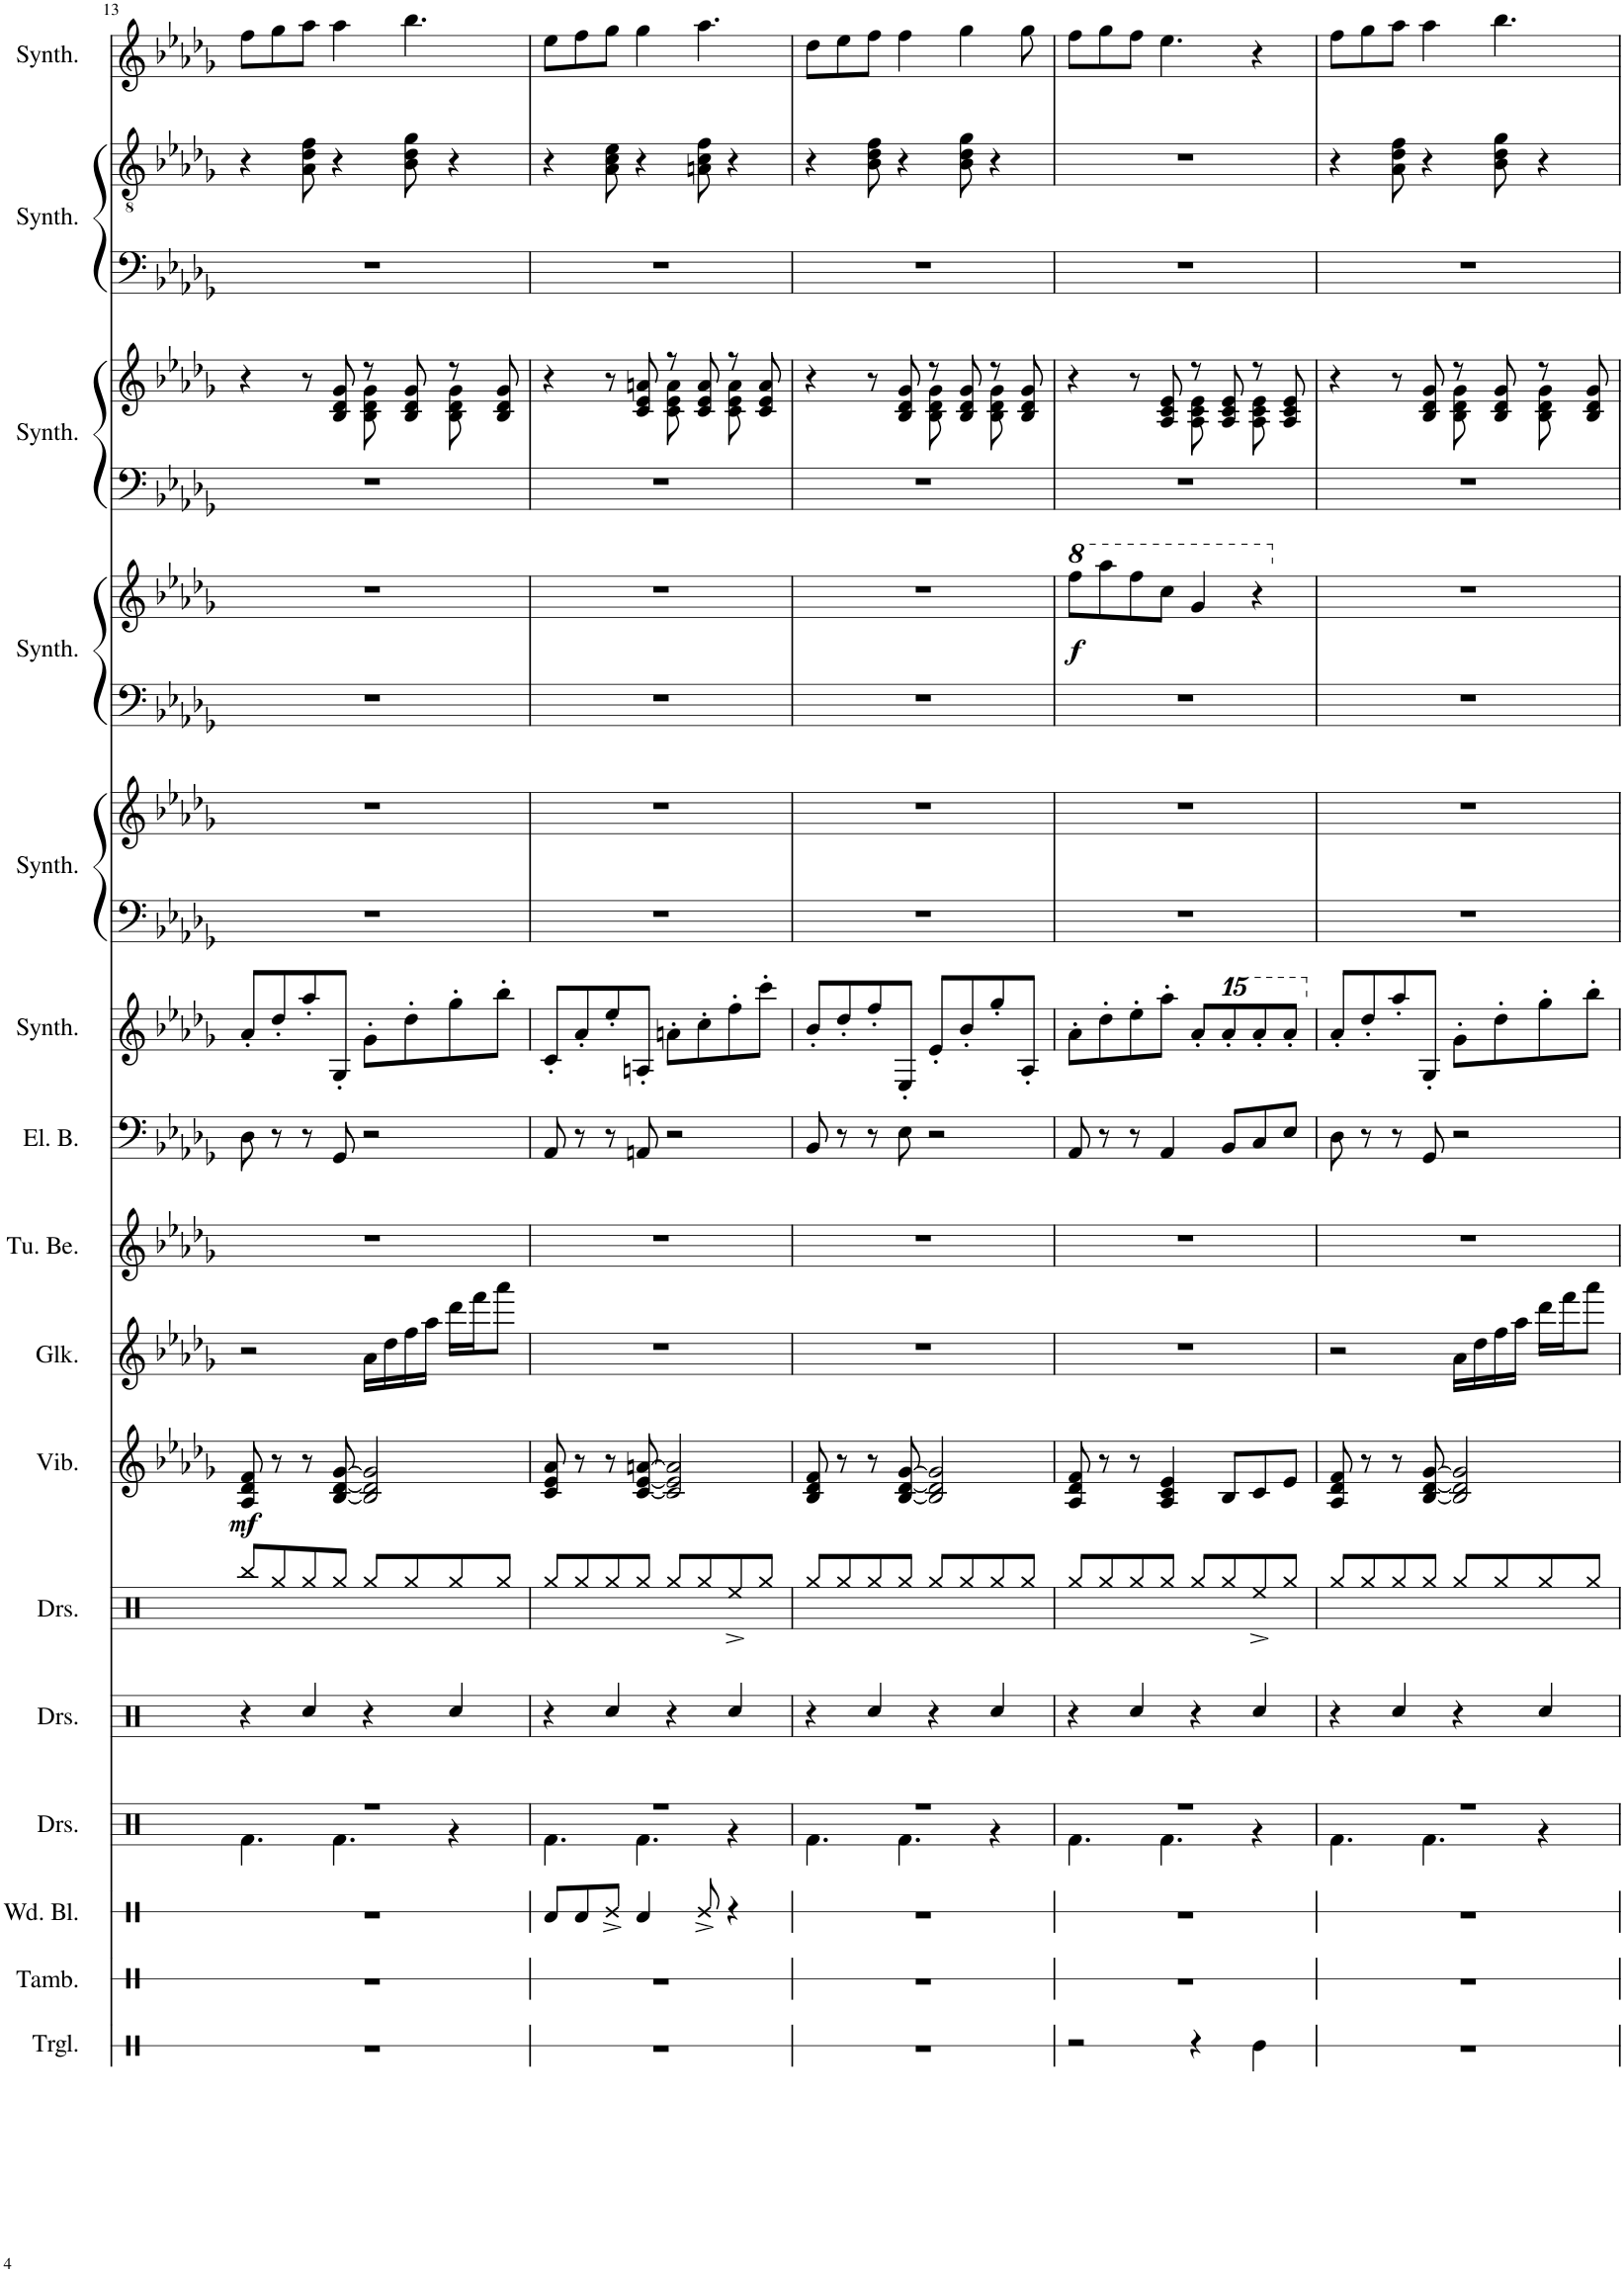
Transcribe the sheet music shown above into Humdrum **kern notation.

**kern	**kern	**kern	**kern	**kern	**kern	**kern	**dynam	**kern	**kern	**kern	**kern	**kern	**kern	**kern	**kern	**dynam	**kern	**kern	**kern	**kern	**kern
*part16	*part15	*part14	*part13	*part12	*part11	*part10	*part10	*part9	*part8	*part7	*part6	*part5	*part5	*part4	*part4	*part4	*part3	*part3	*part2	*part2	*part1
*staff20	*staff19	*staff18	*staff17	*staff16	*staff15	*staff14	*staff14	*staff13	*staff12	*staff11	*staff10	*staff9	*staff8	*staff7	*staff6	*staff6/7	*staff5	*staff4	*staff3	*staff2	*staff1
*I"Triangle	*I"Tambourine	*I"Wood Blocks	*I"Drumset	*I"Drumset	*I"Drumset	*I"Vibraphone	*	*I"Glockenspiel	*I"Tubular Bells	*I"Electric Bass	*I"Bass Synthesizer	*I"String Synthesizer	*	*I"Effect Synthesizer	*	*	*I"Effect Synthesizer	*	*I"Effect Synthesizer	*	*I"Rain Synthesizer
*I'Trgl.	*I'Tamb.	*I'Wd. Bl.	*I'Drs.	*I'Drs.	*I'Drs.	*I'Vib.	*	*I'Glk.	*I'Tu. Be.	*I'El. B.	*I'Synth.	*I'Synth.	*	*I'Synth.	*	*	*I'Synth.	*	*I'Synth.	*	*I'Synth.
!!LO:PB:g=z
*clefX	*clefX	*clefX	*clefX	*clefX	*clefX	*clefG2	*	*clefG2	*clefG2	*clefF4	*clefG2	*clefF4	*clefG2	*clefF4	*clefG2	*	*clefF4	*clefG2	*clefF4	*clefGv2	*clefG2
*	*	*	*	*	*	*	*	*Trd-14c-24	*	*Trd7c12	*	*	*	*	*	*	*	*	*	*	*
*k[]	*k[]	*k[]	*k[]	*k[]	*k[]	*k[b-e-a-d-g-]	*	*k[b-e-a-d-g-]	*k[b-e-a-d-g-]	*k[b-e-a-d-g-]	*k[b-e-a-d-g-]	*k[b-e-a-d-g-]	*k[b-e-a-d-g-]	*k[b-e-a-d-g-]	*k[b-e-a-d-g-]	*	*k[b-e-a-d-g-]	*k[b-e-a-d-g-]	*k[b-e-a-d-g-]	*k[b-e-a-d-g-]	*k[b-e-a-d-g-]
*M4/4	*M4/4	*M4/4	*M4/4	*M4/4	*M4/4	*M4/4	*	*M4/4	*M4/4	*M4/4	*M4/4	*M4/4	*M4/4	*M4/4	*M4/4	*	*M4/4	*M4/4	*M4/4	*M4/4	*M4/4
=13	=13	=13	=13	=13	=13	=13	=13	=13	=13	=13	=13	=13	=13	=13	=13	=13	=13	=13	=13	=13	=13
*	*	*	*^	*	*	*	*	*	*	*	*	*	*	*	*	*	*	*^	*	*	*
!	!	!	!	!	!	!	!	!LO:DY:b	!	!	!	!	!	!	!	!	!	!	!	!	!	!	!
1r	1r	1r	1r	4.Rf\	4r	8Rbb/L	8A-/ 8d-/ 8f/	mf	2r	1r	8D-\	8a-'/L	1r	1r	1r	1r	.	1r	4r	2ryy	1r	4r	8ff\L
.	.	.	.	.	.	8Rgg/	8r	.	.	.	8r	8dd-'/	.	.	.	.	.	.	.	.	.	.	8gg-\
.	.	.	.	.	4Rcc/	8Rgg/	8r	.	.	.	8r	8aa-'/	.	.	.	.	.	.	8r	.	.	8A-\ 8d-\ 8f\	8aa-\J
.	.	.	.	4.Rf\	.	8Rgg/J	[8B-/ [8d-/ [8g-/	.	.	.	8GG-/	8G-'/J	.	.	.	.	.	.	8B-/ 8d-/ 8g-/	.	.	4r	4aa-\
.	.	.	.	.	4r	8Rgg/L	2B-/] 2d-/] 2g-/]	.	16a-\LL	.	2r	8g-'\L	.	.	.	.	.	.	8r	8B-\ 8d-\ 8g-\	.	.	.
.	.	.	.	.	.	.	.	.	16dd-\	.	.	.	.	.	.	.	.	.	.	.	.	.	.
.	.	.	.	.	.	8Rgg/	.	.	16ff\	.	.	8dd-'\	.	.	.	.	.	.	8B-/ 8d-/ 8g-/	8ryy	.	8B-\ 8d-\ 8g-\	4.bb-\
.	.	.	.	.	.	.	.	.	16aa-\JJ	.	.	.	.	.	.	.	.	.	.	.	.	.	.
.	.	.	.	4r	4Rcc/	8Rgg/	.	.	16ddd-\LL	.	.	8gg-'\	.	.	.	.	.	.	8r	8B-\ 8d-\ 8g-\	.	4r	.
.	.	.	.	.	.	.	.	.	16fff\J	.	.	.	.	.	.	.	.	.	.	.	.	.	.
.	.	.	.	.	.	8Rgg/J	.	.	8aaa-\J	.	.	8bb-'\J	.	.	.	.	.	.	8B-/ 8d-/ 8g-/	8ryy	.	.	.
=14	=14	=14	=14	=14	=14	=14	=14	=14	=14	=14	=14	=14	=14	=14	=14	=14	=14	=14	=14	=14	=14	=14	=14
1r	1r	8Rd/L	1r	4.Rf\	4r	8Rgg/L	8c/ 8e-/ 8a-/	.	1r	1r	8AA-/	8c'/L	1r	1r	1r	1r	.	1r	4r	2ryy	1r	4r	8ee-\L
.	.	8Rd/	.	.	.	8Rgg/	8r	.	.	.	8r	8a-'/	.	.	.	.	.	.	.	.	.	.	8ff\
.	.	8Re^/J	.	.	4Rcc/	8Rgg/	8r	.	.	.	8r	8ee-'/	.	.	.	.	.	.	8r	.	.	8A-\ 8c\ 8e-\	8gg-\J
.	.	4Rd/	.	4.Rf\	.	8Rgg/J	[8c/ [8e-/ [8an/	.	.	.	8AAn/	8An'/J	.	.	.	.	.	.	8c/ 8e-/ 8an/	.	.	4r	4gg-\
.	.	.	.	.	4r	8Rgg/L	2c/] 2e-/] 2a/]	.	.	.	2r	8an'\L	.	.	.	.	.	.	8r	8c\ 8e-\ 8a\	.	.	.
.	.	8Re^/	.	.	.	8Rgg/	.	.	.	.	.	8cc'\	.	.	.	.	.	.	8c/ 8e-/ 8a/	8ryy	.	8An\ 8c\ 8f\	4.aa-\
.	.	4r	.	4r	4Rcc/	8Ree^/	.	.	.	.	.	8ff'\	.	.	.	.	.	.	8r	8c\ 8e-\ 8a\	.	4r	.
.	.	.	.	.	.	8Rgg/J	.	.	.	.	.	8ccc'\J	.	.	.	.	.	.	8c/ 8e-/ 8a/	8ryy	.	.	.
=15	=15	=15	=15	=15	=15	=15	=15	=15	=15	=15	=15	=15	=15	=15	=15	=15	=15	=15	=15	=15	=15	=15	=15
1r	1r	1r	1r	4.Rf\	4r	8Rgg/L	8B-/ 8d-/ 8f/	.	1r	1r	8BB-/	8b-'/L	1r	1r	1r	1r	.	1r	4r	2ryy	1r	4r	8dd-\L
.	.	.	.	.	.	8Rgg/	8r	.	.	.	8r	8dd-'/	.	.	.	.	.	.	.	.	.	.	8ee-\
.	.	.	.	.	4Rcc/	8Rgg/	8r	.	.	.	8r	8ff'/	.	.	.	.	.	.	8r	.	.	8B-\ 8d-\ 8f\	8ff\J
.	.	.	.	4.Rf\	.	8Rgg/J	[8B-/ [8d-/ [8g-/	.	.	.	8E-\	8E-'/J	.	.	.	.	.	.	8B-/ 8d-/ 8g-/	.	.	4r	4ff\
.	.	.	.	.	4r	8Rgg/L	2B-/] 2d-/] 2g-/]	.	.	.	2r	8e-'/L	.	.	.	.	.	.	8r	8B-\ 8d-\ 8g-\	.	.	.
.	.	.	.	.	.	8Rgg/	.	.	.	.	.	8b-'/	.	.	.	.	.	.	8B-/ 8d-/ 8g-/	8ryy	.	8B-\ 8d-\ 8g-\	4gg-\
.	.	.	.	4r	4Rcc/	8Rgg/	.	.	.	.	.	8gg-'/	.	.	.	.	.	.	8r	8B-\ 8d-\ 8g-\	.	4r	.
.	.	.	.	.	.	8Rgg/J	.	.	.	.	.	8A-'/J	.	.	.	.	.	.	8B-/ 8d-/ 8g-/	8ryy	.	.	8gg-\
=16	=16	=16	=16	=16	=16	=16	=16	=16	=16	=16	=16	=16	=16	=16	=16	=16	=16	=16	=16	=16	=16	=16	=16
*	*	*	*	*	*	*	*	*	*	*	*	*	*	*	*	*8va	*	*	*	*	*	*	*
!	!	!	!	!	!	!	!	!	!	!	!	!	!	!	!	!	!LO:DY:b	!	!	!	!	!	!
2r	1r	1r	1r	4.Rf\	4r	8Rgg/L	8A-/ 8d-/ 8f/	.	1r	1r	8AA-/	8a-'\L	1r	1r	1r	8fff\L	f	1r	4r	2ryy	1r	1r	8ff\L
.	.	.	.	.	.	8Rgg/	8r	.	.	.	8r	8dd-'\	.	.	.	8aaa-\	.	.	.	.	.	.	8gg-\
.	.	.	.	.	4Rcc/	8Rgg/	8r	.	.	.	8r	8ee-'\	.	.	.	8fff\	.	.	8r	.	.	.	8ff\J
.	.	.	.	4.Rf\	.	8Rgg/J	4A-/ 4c/ 4e-/	.	.	.	4AA-/	8aa-'\J	.	.	.	8ccc\J	.	.	8A-/ 8c/ 8e-/	.	.	.	4.ee-\
4r	.	.	.	.	4r	8Rgg/L	.	.	.	.	.	8a-'/L	.	.	.	4gg-/	.	.	8r	8A-\ 8c\ 8e-\	.	.	.
.	.	.	.	.	.	8Rgg/	8B-/L	.	.	.	8BB-/L	8aaa-'/	.	.	.	.	.	.	8A-/ 8c/ 8e-/	8ryy	.	.	.
4Re\	.	.	.	4r	4Rcc/	8Ree^/	8c/	.	.	.	8C/	8aaa-'/	.	.	.	4r	.	.	8r	8A-\ 8c\ 8e-\	.	.	4r
.	.	.	.	.	.	8Rgg/J	8e-/J	.	.	.	8E-/J	8aaa-'/J	.	.	.	.	.	.	8A-/ 8c/ 8e-/	8ryy	.	.	.
=17	=17	=17	=17	=17	=17	=17	=17	=17	=17	=17	=17	=17	=17	=17	=17	=17	=17	=17	=17	=17	=17	=17	=17
*	*	*	*	*	*	*	*	*	*	*	*	*	*	*	*	*X8va	*	*	*	*	*	*	*
1r	1r	1r	1r	4.Rf\	4r	8Rgg/L	8A-/ 8d-/ 8f/	.	2r	1r	8D-\	8a-'/L	1r	1r	1r	1r	.	1r	4r	2ryy	1r	4r	8ff\L
.	.	.	.	.	.	8Rgg/	8r	.	.	.	8r	8dd-'/	.	.	.	.	.	.	.	.	.	.	8gg-\
.	.	.	.	.	4Rcc/	8Rgg/	8r	.	.	.	8r	8aa-'/	.	.	.	.	.	.	8r	.	.	8A-\ 8d-\ 8f\	8aa-\J
.	.	.	.	4.Rf\	.	8Rgg/J	[8B-/ [8d-/ [8g-/	.	.	.	8GG-/	8G-'/J	.	.	.	.	.	.	8B-/ 8d-/ 8g-/	.	.	4r	4aa-\
.	.	.	.	.	4r	8Rgg/L	2B-/] 2d-/] 2g-/]	.	16a-\LL	.	2r	8g-'\L	.	.	.	.	.	.	8r	8B-\ 8d-\ 8g-\	.	.	.
.	.	.	.	.	.	.	.	.	16dd-\	.	.	.	.	.	.	.	.	.	.	.	.	.	.
.	.	.	.	.	.	8Rgg/	.	.	16ff\	.	.	8dd-'\	.	.	.	.	.	.	8B-/ 8d-/ 8g-/	8ryy	.	8B-\ 8d-\ 8g-\	4.bb-\
.	.	.	.	.	.	.	.	.	16aa-\JJ	.	.	.	.	.	.	.	.	.	.	.	.	.	.
.	.	.	.	4r	4Rcc/	8Rgg/	.	.	16ddd-\LL	.	.	8gg-'\	.	.	.	.	.	.	8r	8B-\ 8d-\ 8g-\	.	4r	.
.	.	.	.	.	.	.	.	.	16fff\J	.	.	.	.	.	.	.	.	.	.	.	.	.	.
.	.	.	.	.	.	8Rgg/J	.	.	8aaa-\J	.	.	8bb-'\J	.	.	.	.	.	.	8B-/ 8d-/ 8g-/	8ryy	.	.	.
*	*	*	*v	*v	*	*	*	*	*	*	*	*	*	*	*	*	*	*	*v	*v	*	*	*
=	=	=	=	=	=	=	=	=	=	=	=	=	=	=	=	=	=	=	=	=	=
*-	*-	*-	*-	*-	*-	*-	*-	*-	*-	*-	*-	*-	*-	*-	*-	*-	*-	*-	*-	*-	*-
